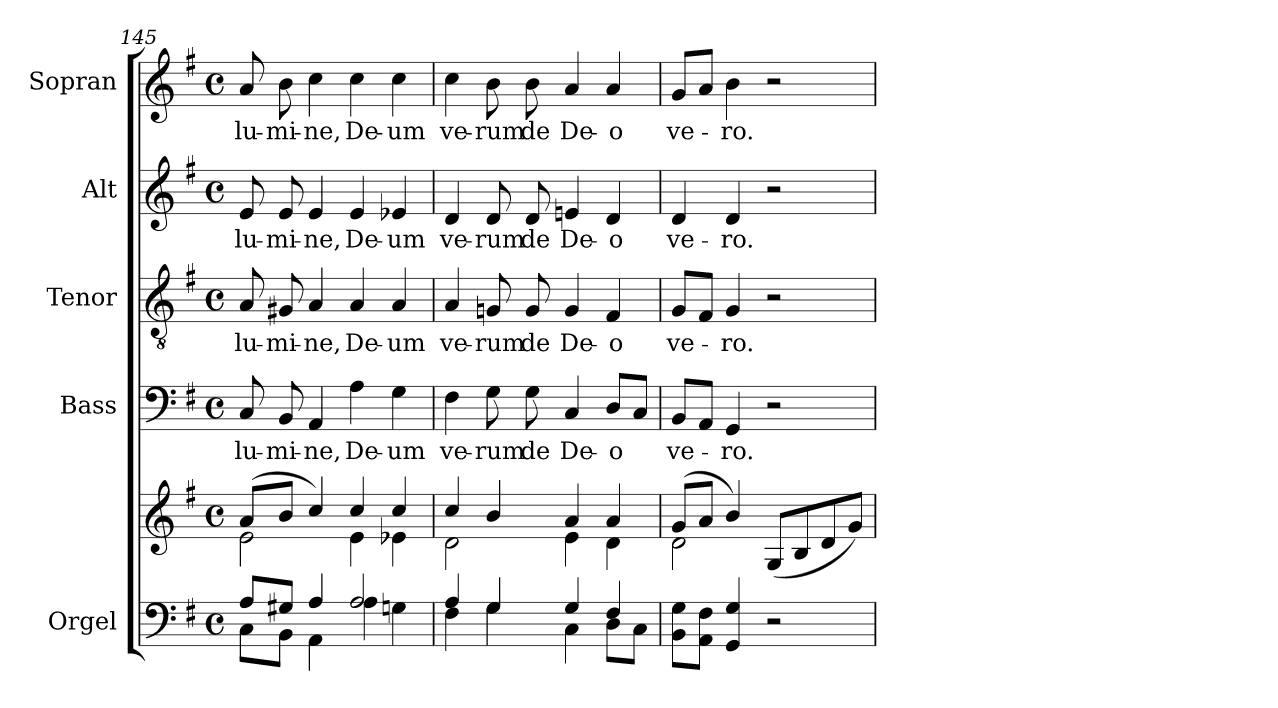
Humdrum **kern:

**kern	**kern	**kern	**text	**kern	**text	**kern	**text	**kern	**text
*part5	*part5	*part4	*part4	*part3	*part3	*part2	*part2	*part1	*part1
*staff6	*staff5	*staff4	*staff4	*staff3	*staff3	*staff2	*staff2	*staff1	*staff1
*I"Orgel	*	*I"Bass	*	*I"Tenor	*	*I"Alt	*	*I"Sopran	*
*I'Org.	*	*I'B.	*	*I'T.	*	*I'A.	*	*I'S.	*
*clefF4	*clefG2	*clefF4	*	*clefGv2	*	*clefG2	*	*clefG2	*
*k[f#]	*k[f#]	*k[f#]	*	*k[f#]	*	*k[f#]	*	*k[f#]	*
*G:	*G:	*G:	*	*G:	*	*G:	*	*G:	*
*M4/4	*M4/4	*M4/4	*	*M4/4	*	*M4/4	*	*M4/4	*
*met(c)	*met(c)	*met(c)	*	*met(c)	*	*met(c)	*	*met(c)	*
=145	=145	=145	=145	=145	=145	=145	=145	=145	=145
*^	*^	*	*	*	*	*	*	*	*
8A/L	8C\L	(8a/L	2e\	8C/	lu-	8A/	lu-	8e/	lu-	8a/	lu-
8G#X/J	8BB\J	8b/J	.	8BB/	-mi-	8G#X/	-mi-	8e/	-mi-	8b\	-mi-
4A/	4AA\	4cc/)	.	4AA/	-ne,	4A/	-ne,	4e/	-ne,	4cc\	-ne,
2A/	4A\	4cc/	4e\	4A\	De-	4A/	De-	4e/	De-	4cc\	De-
.	4G\	4cc/	4e-X\	4G\	-um	4A/	-um	4e-X/	-um	4cc\	-um
=146	=146	=146	=146	=146	=146	=146	=146	=146	=146	=146	=146
4A/	4F#\	4cc/	2d\	4F#\	ve-	4A/	ve-	4d/	ve-	4cc\	ve-
4G/	4G\	4b/	.	8G\	-rum	8Gn/	-rum	8d/	-rum	8b\	-rum
.	.	.	.	8G\	de	8G/	de	8d/	de	8b\	de
4G/	4C\	4a/	4e\	4C/	De-	4G/	De-	4en/	De-	4a/	De-
4F#/	8D\L	4a/	4d\	8D/L	-o	4F#/	-o	4d/	-o	4a/	-o
.	8C\J	.	.	8C/J	.	.	.	.	.	.	.
*v	*v	*	*	*	*	*	*	*	*	*	*
=147	=147	=147	=147	=147	=147	=147	=147	=147	=147	=147
8BB\ 8G\L	(<8g/L	2d\	8BB/L	ve-	8G/L	ve-	4d/	ve-	8g/L	ve-
8AA\ 8F#\J	8a/J	.	8AA/J	.	8F#/J	.	.	.	8a/J	.
4GG/ 4G/	4b/)	.	4GG/	-ro.	4G/	-ro.	4d/	-ro.	4b\	-ro.
2r	(<8G/L	2ryy	2r	.	2r	.	2r	.	2r	.
.	8B/	.	.	.	.	.	.	.	.	.
.	8d/	.	.	.	.	.	.	.	.	.
.	8g/J)	.	.	.	.	.	.	.	.	.
*	*v	*v	*	*	*	*	*	*	*	*
=	=	=	=	=	=	=	=	=	=
*-	*-	*-	*-	*-	*-	*-	*-	*-	*-
